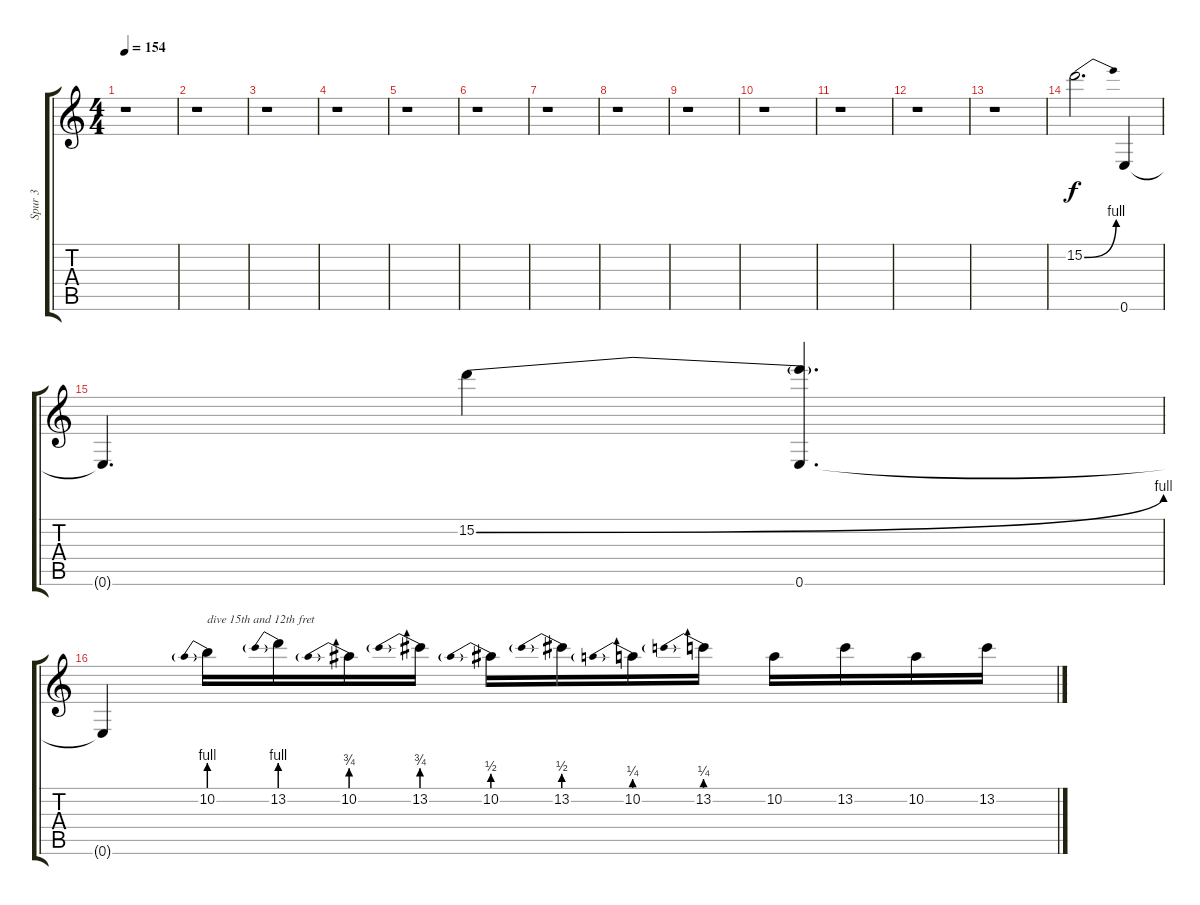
\track ("Spur 3" "Spur 3") {instrument distortionguitar}
\staff {score tabs}
\tuning (E4 B3 G3 D3 A2 E2) {hide}
\ts (4 4)
\tempo 154
\clef g2
\ks c
r.1{dy f} |
r.1 |
r.1 |
r.1 |
r.1 |
r.1 |
r.1 |
r.1 |
r.1 |
r.1 |
r.1 |
r.1 |
r.1 |
15.2{be (bend 0 0 60 4)}.2{d} 0.6.4 |
0.6{t}.4{d} 15.2{be (bend 0 0 60 4)}.4 (15.2{t} 0.6).4{d} |
0.6{t}.4 10.2{be (prebend 0 4 60 4)}.16{txt "dive 15th and 12th fret"} 13.2{be (prebend 0 4 60 4)}.16 10.2{be (prebend 0 3 60 3)}.16 13.2{be (prebend 0 3 60 3)}.16 10.2{be (prebend 0 2 60 2)}.16 13.2{be (prebend 0 2 60 2)}.16 10.2{be (prebend 0 1 60 1)}.16 13.2{be (prebend 0 1 60 1)}.16 10.2.16 13.2.16 10.2.16 13.2.16
